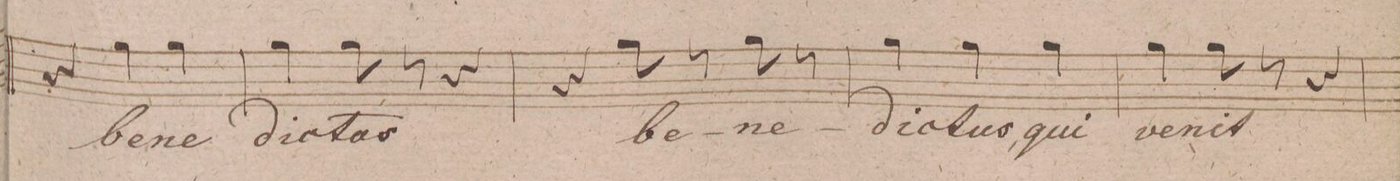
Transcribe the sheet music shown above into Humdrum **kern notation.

**kern	**text	**dynam
*I"Alto.	*	*
*clefC3	*	*
*k[f#c#g#]	*	*
*M3/4	*	*
4r	.	.
4a\	be-	.
4a\	-ne-	.
=93	=93	=93
4a\	-dic-	.
8a\	-tus	.
8r	.	.
4r	.	.
=94	=94	=94
4r	.	.
8a\	be-	.
8r	.	.
8a\	-ne-	.
8r	.	.
=95	=95	=95
4a\	-dic-	.
4a\	-tus,	.
4a\	qui	.
=96	=96	=96
4a\	ve-	.
8a\	-nit	.
8r	.	.
4r	.	.
=97	=97	=97
*-	*-	*-
